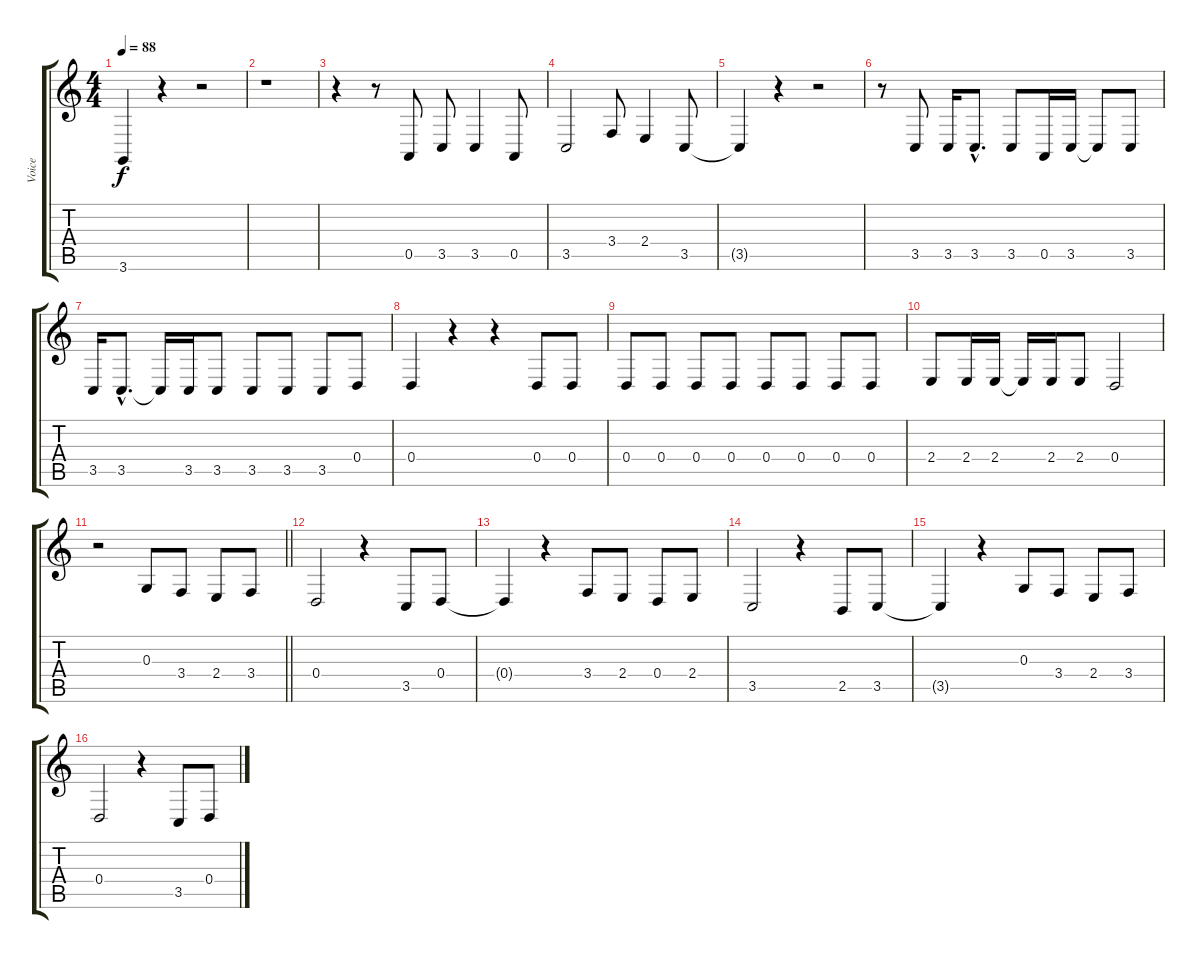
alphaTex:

\track ("Voice" "Voice") {instrument harmonica}
\staff {score tabs}
\tuning (E4 B3 G3 D3 A2 E2) {hide}
\ts (4 4)
\tempo 88
\clef g2
\ks c
3.6{t}.4{dy f} r.4 r.2 |
r.1 |
r.4 r.8 0.5.8 3.5.8 3.5.4 0.5.8 |
3.5.2 3.4.8 2.4.4 3.5.8 |
3.5{t}.4 r.4 r.2 |
r.8 3.5.8 3.5.16 3.5{hac}.8{d} 3.5.8 0.5.16 3.5.16 3.5{t}.8 3.5.8 |
3.5.16 3.5{hac}.8{d} 3.5{t}.16 3.5.16 3.5.8 3.5.8 3.5.8 3.5.8 0.4.8 |
0.4.4 r.4 r.4 0.4.8 0.4.8 |
0.4.8 0.4.8 0.4.8 0.4.8 0.4.8 0.4.8 0.4.8 0.4.8 |
2.4.8 2.4.16 2.4.16 2.4{t}.16 2.4.16 2.4.8 0.4.2 |
\barLineRight lightlight
r.2 0.3.8 3.4.8 2.4.8 3.4.8 |
0.4.2 r.4 3.5.8 0.4.8 |
0.4{t}.4 r.4 3.4.8 2.4.8 0.4.8 2.4.8 |
3.5.2 r.4 2.5.8 3.5.8 |
3.5{t}.4 r.4 0.3.8 3.4.8 2.4.8 3.4.8 |
0.4.2 r.4 3.5.8 0.4.8
